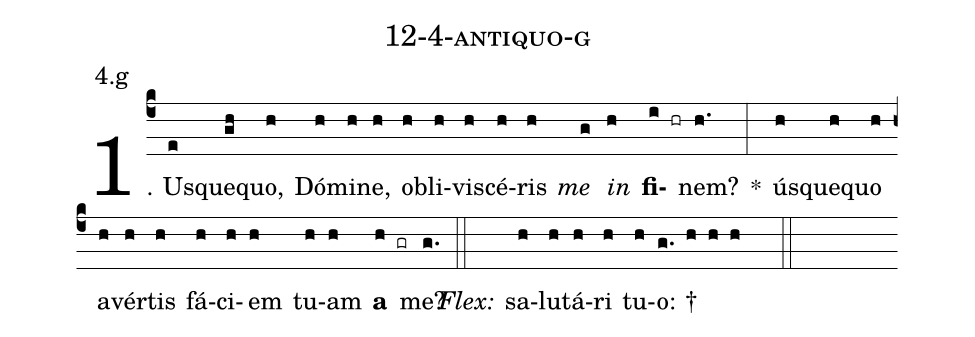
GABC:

name: 12-4-antiquo-g;
annotation: 4.g;
%%
(c4)1. Us(e)que(gh)quo,(h) Dó(h)mi(h)ne,(h) ob(h)li(h)vi(h)scé(h)ris(h) <i>me</i>(g) <i>in</i>(h) <b>fi</b>(i hr)nem?(h.) *(:) ús(h)que(h)quo(h) a(h)vér(h)tis(h) fá(h)ci(h)em(h) tu(h)am(h) <b>a</b>(h gr) me?(g.) (::)
<i>Flex:</i>()  sa(h)lu(h)tá(h)ri(h) tu(h)o: †(g. h h h  ::)
